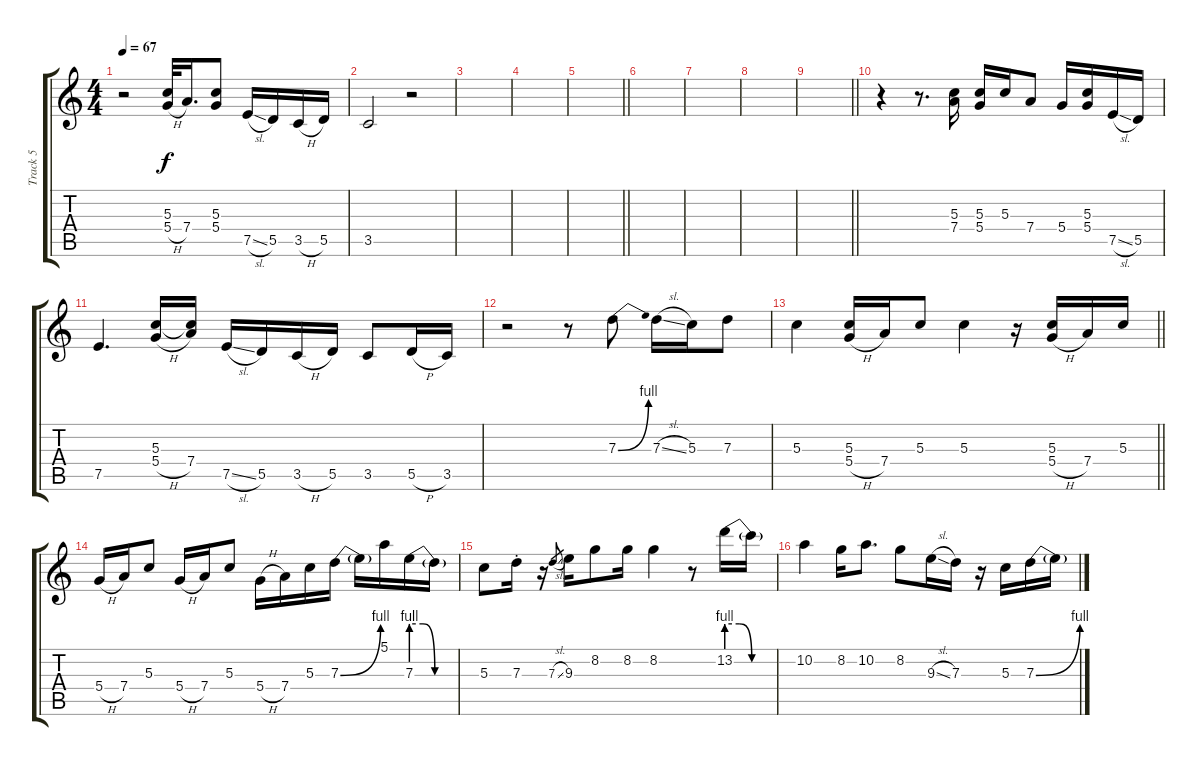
\track ("Track 5" "Track 5") {instrument electricguitarjazz}
\staff {score tabs}
\tuning (E4 B3 G3 D3 A2 E2) {hide}
\ts (4 4)
\tempo 67
\clef g2
\ks c
r.2{dy f volume 9} (5.3 5.4{h}).32 7.4.16{d} (5.3 5.4).8 7.5{sl}.16 5.5.16 3.5{h}.16 5.5.16 |
3.5.2 r.2 |
|
|
\barLineRight lightlight
|
|
|
|
\barLineRight lightlight
|
r.4 r.8{d} (5.3 7.4).16 (5.3 5.4).16 5.3.16 7.4.8 5.4.16 (5.3 5.4).16 7.5{sl}.16 5.5.16 |
7.5.4{d} (5.3 5.4{h}).16 (5.3{t} 7.4).16 7.5{sl}.16 5.5.16 3.5{h}.16 5.5.16 3.5.8 5.5{h}.16 3.5.16 |
r.2 r.8 7.3{be (bend 0 0 60 4)}.8 7.3{sl}.16 5.3.16 7.3.8 |
\barLineRight lightlight
5.3.4 (5.3 5.4{h}).16 7.4.16 5.3.8 5.3.4 r.16 (5.3 5.4{h}).16 7.4.16 5.3.16 |
5.4{h}.16 7.4.16 5.3.8 5.4{h}.16 7.4.16 5.3.8 5.4{h}.16 7.4.16 5.3.16 7.3{be (bend 0 0 60 4)}.16 7.3{t}.16 5.1.16 7.3{be (custom 0 4 15 4 30 0 60 0)}.16 7.3{t}.16 |
5.3.8 7.3{st}.16 r.16 7.3{sl}.8{gr} 9.3.16 8.2.8 8.2.16 8.2.4 r.8 13.2{be (custom 0 4 15 4 30 0 60 0)}.16 13.2{t}.16 |
10.2.4 8.2.16 10.2.8{d} 8.2.8 9.3{sl}.16 7.3.16 r.16 5.3.16 7.3{be (bend 0 0 60 4)}.16 7.3{t}.16
